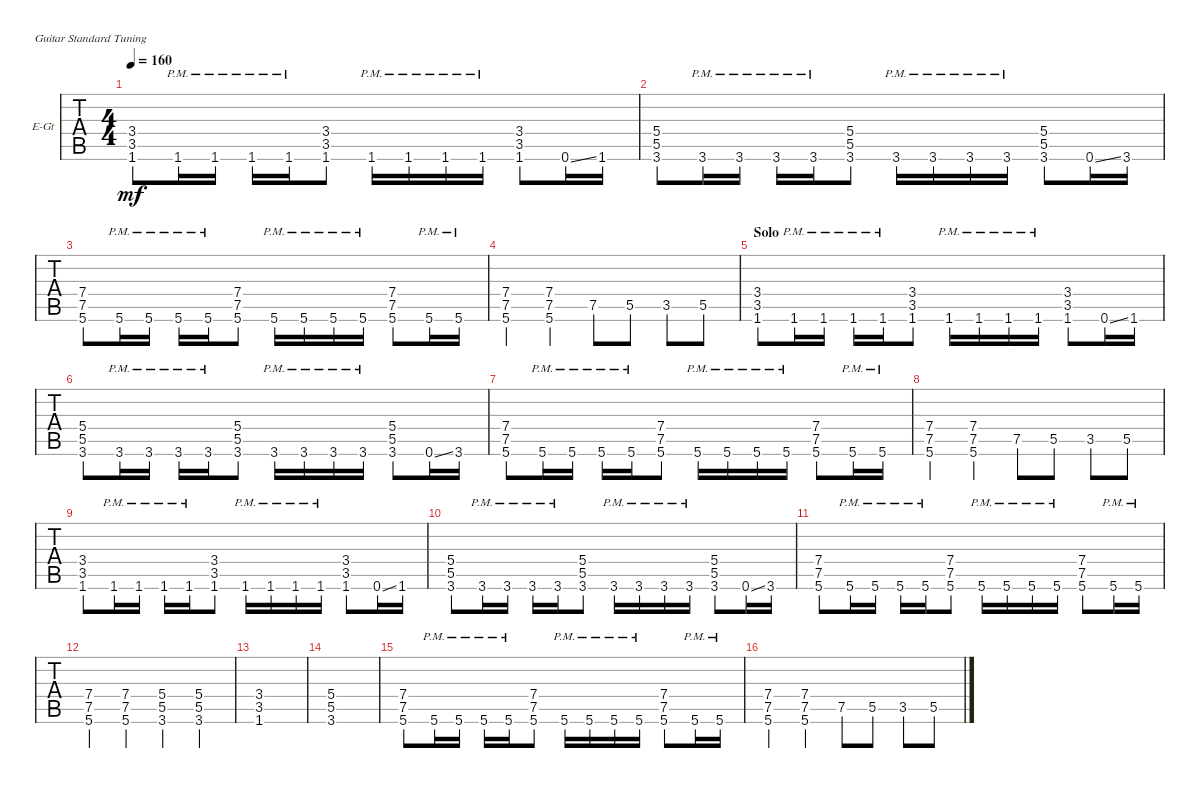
\defaultSystemsLayout 4
\bracketExtendMode groupsimilarinstruments
\multiBarRest
\firstSystemTrackNameOrientation horizontal
\otherSystemsTrackNameOrientation horizontal
\track ("Cole Train" "E-Gt") {instrument distortionguitar}
\staff {tabs}
\tuning (E4 B3 G3 D3 A2 E2)
\ts (4 4)
\tempo 160
\clef g2
\ks c
(1.6 3.5 3.4).8{dy mf} 1.6{pm}.16 1.6{pm}.16 1.6{pm}.16 1.6{pm}.16 (1.6 3.5 3.4).8 1.6{pm}.16 1.6{pm}.16 1.6{pm}.16 1.6{pm}.16 (1.6 3.5 3.4).8 0.6{ss}.16 1.6.16 |
(3.6 5.5 5.4).8 3.6{pm}.16 3.6{pm}.16 3.6{pm}.16 3.6{pm}.16 (3.6 5.5 5.4).8 3.6{pm}.16 3.6{pm}.16 3.6{pm}.16 3.6{pm}.16 (3.6 5.5 5.4).8 0.6{ss}.16 3.6.16 |
(5.6 7.5 7.4).8 5.6{pm}.16 5.6{pm}.16 5.6{pm}.16 5.6{pm}.16 (5.6 7.5 7.4).8 5.6{pm}.16 5.6{pm}.16 5.6{pm}.16 5.6{pm}.16 (5.6 7.5 7.4).8 5.6{pm}.16 5.6{pm}.16 |
(5.6 7.5 7.4).4 (5.6 7.5 7.4).4 7.5.8 5.5.8 3.5.8 5.5.8 |
\section ("" "Solo")
(1.6 3.5 3.4).8 1.6{pm}.16 1.6{pm}.16 1.6{pm}.16 1.6{pm}.16 (1.6 3.5 3.4).8 1.6{pm}.16 1.6{pm}.16 1.6{pm}.16 1.6{pm}.16 (1.6 3.5 3.4).8 0.6{ss}.16 1.6.16 |
(3.6 5.5 5.4).8 3.6{pm}.16 3.6{pm}.16 3.6{pm}.16 3.6{pm}.16 (3.6 5.5 5.4).8 3.6{pm}.16 3.6{pm}.16 3.6{pm}.16 3.6{pm}.16 (3.6 5.5 5.4).8 0.6{ss}.16 3.6.16 |
(5.6 7.5 7.4).8 5.6{pm}.16 5.6{pm}.16 5.6{pm}.16 5.6{pm}.16 (5.6 7.5 7.4).8 5.6{pm}.16 5.6{pm}.16 5.6{pm}.16 5.6{pm}.16 (5.6 7.5 7.4).8 5.6{pm}.16 5.6{pm}.16 |
(5.6 7.5 7.4).4 (5.6 7.5 7.4).4 7.5.8 5.5.8 3.5.8 5.5.8 |
(1.6 3.5 3.4).8 1.6{pm}.16 1.6{pm}.16 1.6{pm}.16 1.6{pm}.16 (1.6 3.5 3.4).8 1.6{pm}.16 1.6{pm}.16 1.6{pm}.16 1.6{pm}.16 (1.6 3.5 3.4).8 0.6{ss}.16 1.6.16 |
(3.6 5.5 5.4).8 3.6{pm}.16 3.6{pm}.16 3.6{pm}.16 3.6{pm}.16 (3.6 5.5 5.4).8 3.6{pm}.16 3.6{pm}.16 3.6{pm}.16 3.6{pm}.16 (3.6 5.5 5.4).8 0.6{ss}.16 3.6.16 |
(5.6 7.5 7.4).8 5.6{pm}.16 5.6{pm}.16 5.6{pm}.16 5.6{pm}.16 (5.6 7.5 7.4).8 5.6{pm}.16 5.6{pm}.16 5.6{pm}.16 5.6{pm}.16 (5.6 7.5 7.4).8 5.6{pm}.16 5.6{pm}.16 |
(5.6 7.5 7.4).4 (5.6 7.5 7.4).4 (3.6 5.5 5.4).4 (3.6 5.5 5.4).4 |
(1.6 3.5 3.4).1 |
(3.6 5.5 5.4).1 |
(5.6 7.5 7.4).8 5.6{pm}.16 5.6{pm}.16 5.6{pm}.16 5.6{pm}.16 (5.6 7.5 7.4).8 5.6{pm}.16 5.6{pm}.16 5.6{pm}.16 5.6{pm}.16 (5.6 7.5 7.4).8 5.6{pm}.16 5.6{pm}.16 |
(5.6 7.5 7.4).4 (5.6 7.5 7.4).4 7.5.8 5.5.8 3.5.8 5.5.8
